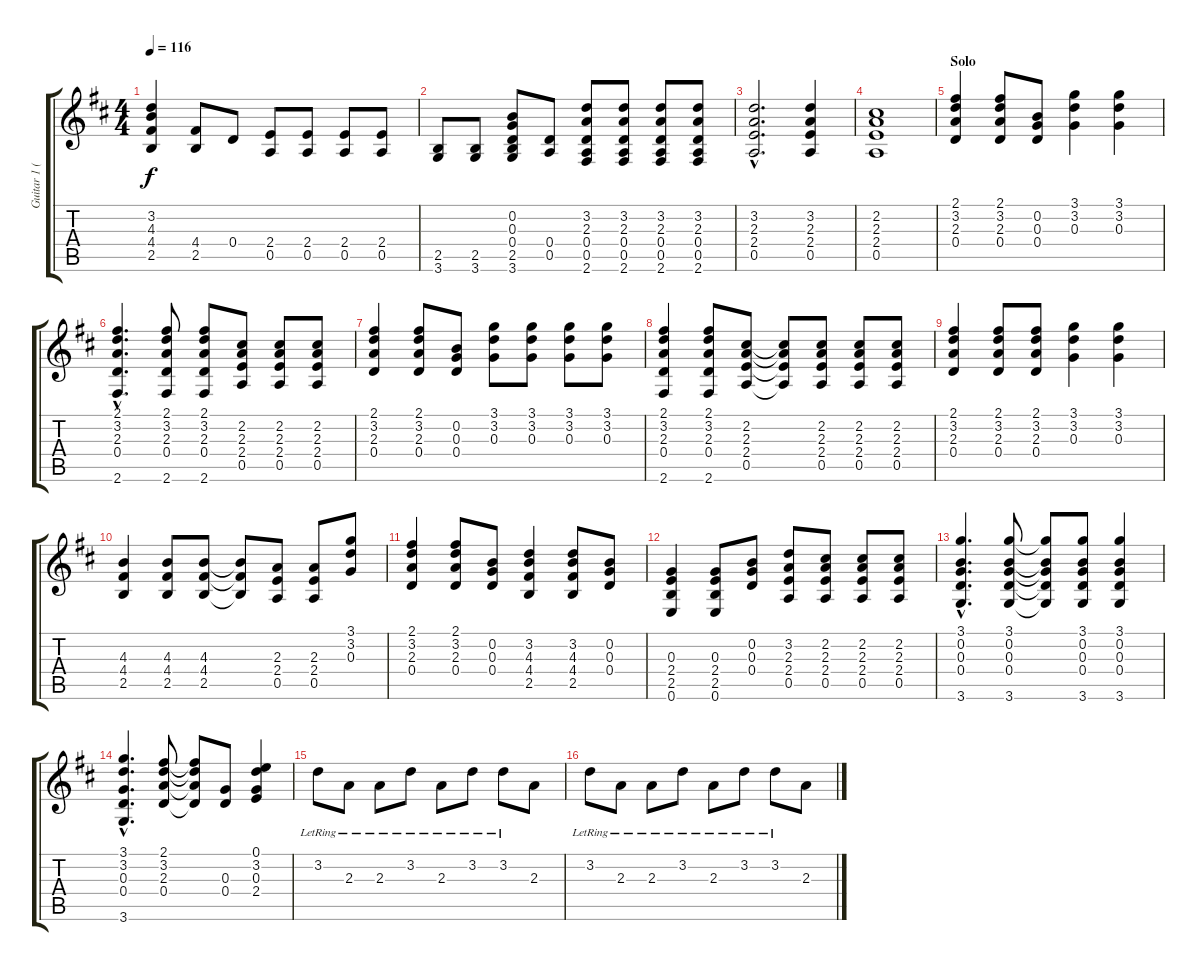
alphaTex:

\track ("Guitar 1 (Steel)" "Guitar 1 (") {instrument acousticguitarsteel}
\staff {score tabs}
\tuning (E4 B3 G3 D3 A2 E2) {hide}
\ts (4 4)
\tempo 116
\clef g2
\ks d
(3.2 4.3 4.4 2.5).4{dy f} (4.4 2.5).8 0.4.8 (2.4 0.5).8 (2.4 0.5).8 (2.4 0.5).8 (2.4 0.5).8 |
(2.5 3.6).8 (2.5 3.6).8 (0.2 0.3 0.4 2.5 3.6).8 (0.4 0.5).8 (3.2 2.3 0.4 0.5 2.6).8 (3.2 2.3 0.4 0.5 2.6).8 (3.2 2.3 0.4 0.5 2.6).8 (3.2 2.3 0.4 0.5 2.6).8 |
(3.2{hac} 2.3{hac} 2.4{hac} 0.5{hac}).2{d} (3.2 2.3 2.4 0.5).4 |
(2.2 2.3 2.4 0.5).1 |
\section ("" "Solo")
(2.1 3.2 2.3 0.4).4 (2.1 3.2 2.3 0.4).8 (0.2 0.3 0.4).8 (3.1 3.2 0.3).4 (3.1 3.2 0.3).4 |
(2.1{hac} 3.2{hac} 2.3{hac} 0.4{hac} 2.6{hac}).4{d} (2.1 3.2 2.3 0.4 2.6).8 (2.1 3.2 2.3 0.4 2.6).8 (2.2 2.3 2.4 0.5).8 (2.2 2.3 2.4 0.5).8 (2.2 2.3 2.4 0.5).8 |
(2.1 3.2 2.3 0.4).4 (2.1 3.2 2.3 0.4).8 (0.2 0.3 0.4).8 (3.1 3.2 0.3).8 (3.1 3.2 0.3).8 (3.1 3.2 0.3).8 (3.1 3.2 0.3).8 |
(2.1 3.2 2.3 0.4 2.6).4 (2.1 3.2 2.3 0.4 2.6).8 (2.2 2.3 2.4 0.5).8 (2.2{t} 2.3{t} 2.4{t} 0.5{t}).8 (2.2 2.3 2.4 0.5).8 (2.2 2.3 2.4 0.5).8 (2.2 2.3 2.4 0.5).8 |
(2.1 3.2 2.3 0.4).4 (2.1 3.2 2.3 0.4).8 (2.1 3.2 2.3 0.4).8 (3.1 3.2 0.3).4 (3.1 3.2 0.3).4 |
(4.3 4.4 2.5).4 (4.3 4.4 2.5).8 (4.3 4.4 2.5).8 (4.3{t} 4.4{t} 2.5{t}).8 (2.3 2.4 0.5).8 (2.3 2.4 0.5).8 (3.1 3.2 0.3).8 |
(2.1 3.2 2.3 0.4).4 (2.1 3.2 2.3 0.4).8 (0.2 0.3 0.4).8 (3.2 4.3 4.4 2.5).4 (3.2 4.3 4.4 2.5).8 (0.2 0.3 0.4).8 |
(0.3 2.4 2.5 0.6).4 (0.3 2.4 2.5 0.6).8 (0.2 0.3 0.4).8 (3.2 2.3 2.4 0.5).8 (2.2 2.3 2.4 0.5).8 (2.2 2.3 2.4 0.5).8 (2.2 2.3 2.4 0.5).8 |
(3.1{hac} 0.2{hac} 0.3{hac} 0.4{hac} 3.6{hac}).4{d} (3.1 0.2 0.3 0.4 3.6).8 (3.1{t} 0.2{t} 0.3{t} 0.4{t} 3.6{t}).8 (3.1 0.2 0.3 0.4 3.6).8 (3.1 0.2 0.3 0.4 3.6).4 |
(3.1{hac} 3.2{hac} 0.3{hac} 0.4{hac} 3.6{hac}).4{d} (2.1 3.2 2.3 0.4).8 (2.1{t} 3.2{t} 2.3{t} 0.4{t}).8 (0.3 0.4).8 (0.1 3.2 0.3 2.4).4 |
3.2{lr}.8 2.3{lr}.8 2.3{lr}.8 3.2{lr}.8 2.3{lr}.8 3.2{lr}.8 3.2{lr}.8 2.3.8 |
3.2{lr}.8 2.3{lr}.8 2.3{lr}.8 3.2{lr}.8 2.3{lr}.8 3.2{lr}.8 3.2{lr}.8 2.3.8
